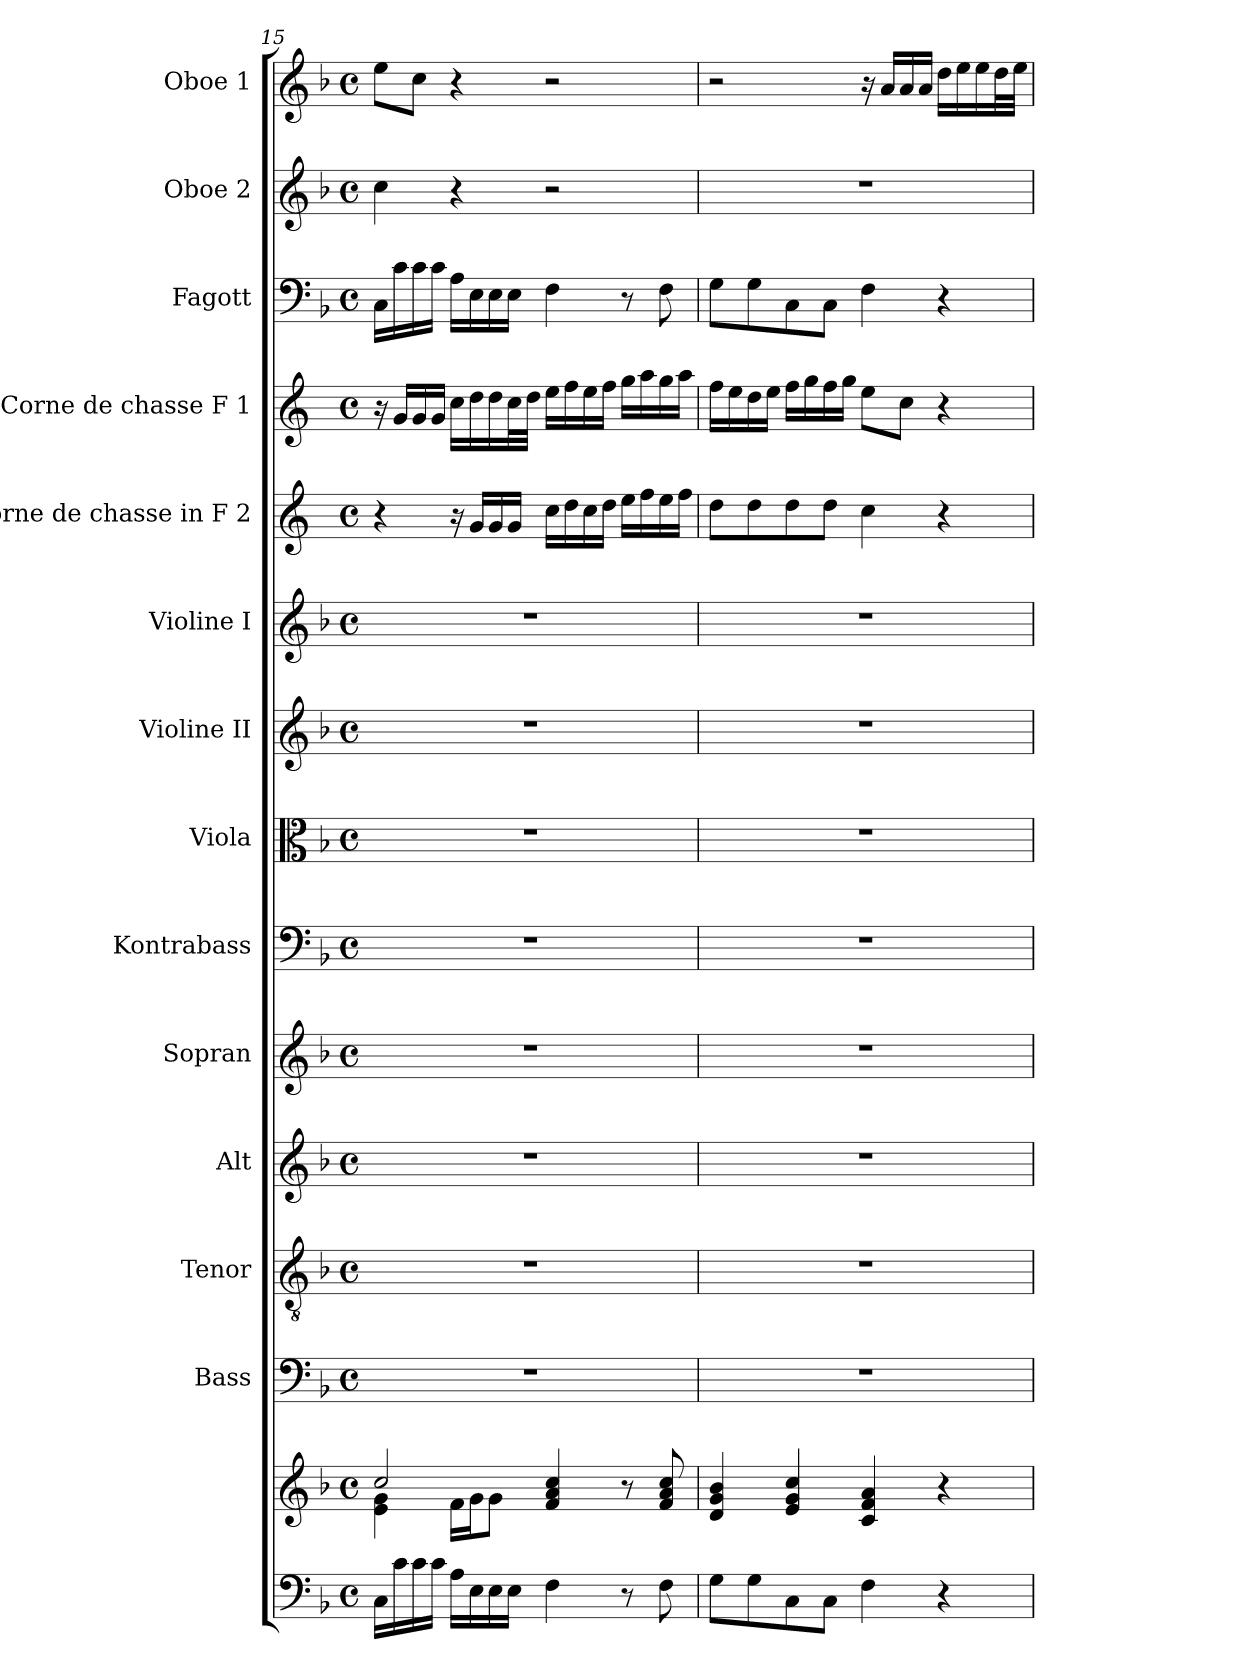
**kern	**kern	**kern	**kern	**kern	**kern	**kern	**kern	**kern	**kern	**kern	**kern	**kern	**kern	**kern
*part14	*part14	*part13	*part12	*part11	*part10	*part9	*part8	*part7	*part6	*part5	*part4	*part3	*part2	*part1
*staff15	*staff14	*staff13	*staff12	*staff11	*staff10	*staff9	*staff8	*staff7	*staff6	*staff5	*staff4	*staff3	*staff2	*staff1
*	*	*I"Bass	*I"Tenor	*I"Alt	*I"Sopran	*I"Kontrabass	*I"Viola	*I"Violine II	*I"Violine I	*I"Corne de chasse in F 2	*I"Corne de chasse F 1	*I"Fagott	*I"Oboe 2	*I"Oboe 1
*	*	*I'B.	*I'T.	*I'A.	*I'S.	*I'Kb.	*I'Vla.	*I'Vl. II	*I'Vl. I	*	*	*I'Fg.	*I'Ob. 2	*I'Ob. 1
*clefF4	*clefG2	*clefF4	*clefGv2	*clefG2	*clefG2	*clefF4	*clefC3	*clefG2	*clefG2	*clefG2	*clefG2	*clefF4	*clefG2	*clefG2
*	*	*	*	*	*	*ITrd7c12	*	*	*	*ITrd4c7	*ITrd4c7	*	*	*
*k[b-]	*k[b-]	*k[b-]	*k[b-]	*k[b-]	*k[b-]	*k[b-]	*k[b-]	*k[b-]	*k[b-]	*k[b-]	*k[b-]	*k[b-]	*k[b-]	*k[b-]
*F:	*F:	*F:	*F:	*F:	*F:	*F:	*F:	*F:	*F:	*F:	*F:	*F:	*F:	*F:
*M4/4	*M4/4	*M4/4	*M4/4	*M4/4	*M4/4	*M4/4	*M4/4	*M4/4	*M4/4	*M4/4	*M4/4	*M4/4	*M4/4	*M4/4
*met(c)	*met(c)	*met(c)	*met(c)	*met(c)	*met(c)	*met(c)	*met(c)	*met(c)	*met(c)	*met(c)	*met(c)	*met(c)	*met(c)	*met(c)
=15	=15	=15	=15	=15	=15	=15	=15	=15	=15	=15	=15	=15	=15	=15
*	*^	*	*	*	*	*	*	*	*	*	*	*	*	*
16C\LL	2cc/	4e\ 4g\	1r	1r	1r	1r	1r	1r	1r	1r	4r	16r	16C\LL	4cc\	8ee\L
16c\	.	.	.	.	.	.	.	.	.	.	.	16c/LL	16c\	.	.
16c\	.	.	.	.	.	.	.	.	.	.	.	16c/	16c\	.	8cc\J
16c\JJ	.	.	.	.	.	.	.	.	.	.	.	16c/JJ	16c\JJ	.	.
16A\LL	.	16f\LL	.	.	.	.	.	.	.	.	16r	16f\LL	16A\LL	4r	4r
16E\	.	16g\J	.	.	.	.	.	.	.	.	16c/LL	16g\	16E\	.	.
16E\	.	8g\J	.	.	.	.	.	.	.	.	16c/	16g\	16E\	.	.
16E\JJ	.	.	.	.	.	.	.	.	.	.	16c/JJ	32f\L	16E\JJ	.	.
.	.	.	.	.	.	.	.	.	.	.	.	32g\JJJ	.	.	.
4F\	4f/ 4a/ 4cc/	2ryy	.	.	.	.	.	.	.	.	16f\LL	16a\LL	4F\	2r	2r
.	.	.	.	.	.	.	.	.	.	.	16g\	16b-\	.	.	.
.	.	.	.	.	.	.	.	.	.	.	16f\	16a\	.	.	.
.	.	.	.	.	.	.	.	.	.	.	16g\JJ	16b-\JJ	.	.	.
8r	8r	.	.	.	.	.	.	.	.	.	16a\LL	16cc\LL	8r	.	.
.	.	.	.	.	.	.	.	.	.	.	16b-\	16dd\	.	.	.
8F\	8f/ 8a/ 8cc/	.	.	.	.	.	.	.	.	.	16a\	16cc\	8F\	.	.
.	.	.	.	.	.	.	.	.	.	.	16b-\JJ	16dd\JJ	.	.	.
*	*v	*v	*	*	*	*	*	*	*	*	*	*	*	*	*
!!LO:PB:g=z
=16	=16	=16	=16	=16	=16	=16	=16	=16	=16	=16	=16	=16	=16	=16
8G\L	4d/ 4g/ 4b-/	1r	1r	1r	1r	1r	1r	1r	1r	8g\L	16b-\LL	8G\L	1r	2r
.	.	.	.	.	.	.	.	.	.	.	16a\	.	.	.
8G\	.	.	.	.	.	.	.	.	.	8g\	16g\	8G\	.	.
.	.	.	.	.	.	.	.	.	.	.	16a\JJ	.	.	.
8C\	4e/ 4g/ 4cc/	.	.	.	.	.	.	.	.	8g\	16b-\LL	8C\	.	.
.	.	.	.	.	.	.	.	.	.	.	16cc\	.	.	.
8C\J	.	.	.	.	.	.	.	.	.	8g\J	16b-\	8C\J	.	.
.	.	.	.	.	.	.	.	.	.	.	16cc\JJ	.	.	.
4F\	4c/ 4f/ 4a/	.	.	.	.	.	.	.	.	4f\	8a\L	4F\	.	16r
.	.	.	.	.	.	.	.	.	.	.	.	.	.	16a/LL
.	.	.	.	.	.	.	.	.	.	.	8f\J	.	.	16a/
.	.	.	.	.	.	.	.	.	.	.	.	.	.	16a/JJ
4r	4r	.	.	.	.	.	.	.	.	4r	4r	4r	.	16dd\LL
.	.	.	.	.	.	.	.	.	.	.	.	.	.	16ee\
.	.	.	.	.	.	.	.	.	.	.	.	.	.	16ee\
.	.	.	.	.	.	.	.	.	.	.	.	.	.	32dd\L
.	.	.	.	.	.	.	.	.	.	.	.	.	.	32ee\JJJ
=	=	=	=	=	=	=	=	=	=	=	=	=	=	=
*-	*-	*-	*-	*-	*-	*-	*-	*-	*-	*-	*-	*-	*-	*-
